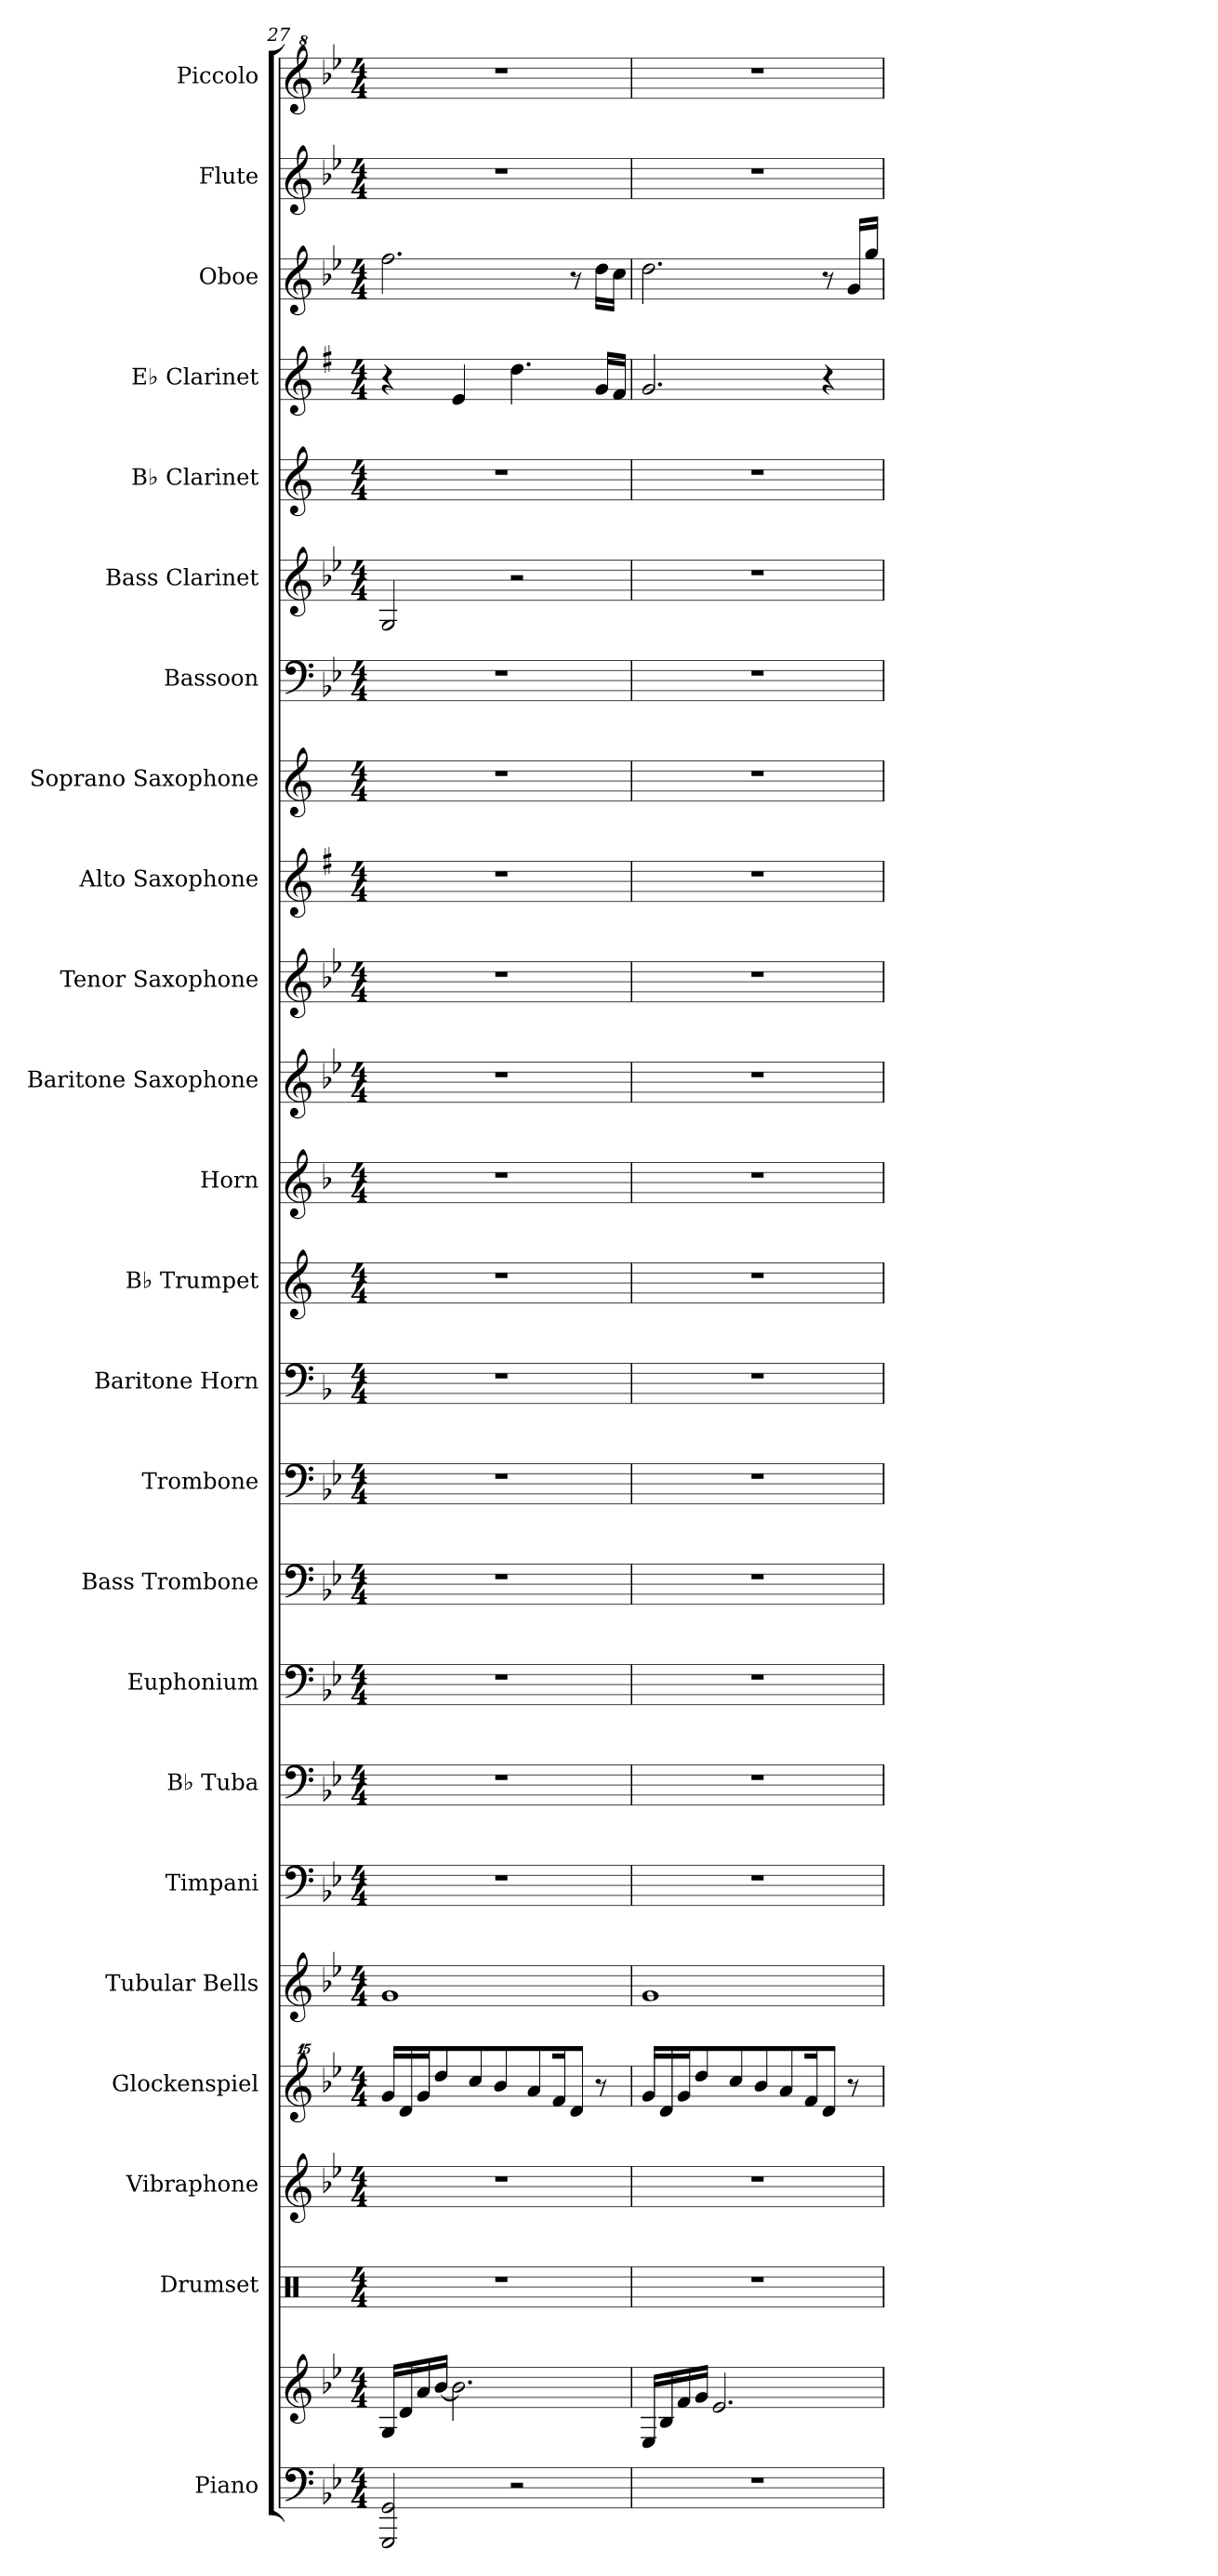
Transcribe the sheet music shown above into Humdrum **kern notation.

**kern	**kern	**kern	**kern	**kern	**kern	**kern	**kern	**kern	**kern	**kern	**kern	**kern	**kern	**kern	**kern	**kern	**kern	**kern	**kern	**kern	**kern	**kern	**kern	**kern
*part24	*part24	*part23	*part22	*part21	*part20	*part19	*part18	*part17	*part16	*part15	*part14	*part13	*part12	*part11	*part10	*part9	*part8	*part7	*part6	*part5	*part4	*part3	*part2	*part1
*staff25	*staff24	*staff23	*staff22	*staff21	*staff20	*staff19	*staff18	*staff17	*staff16	*staff15	*staff14	*staff13	*staff12	*staff11	*staff10	*staff9	*staff8	*staff7	*staff6	*staff5	*staff4	*staff3	*staff2	*staff1
*I"Piano	*	*I"Drumset	*I"Vibraphone	*I"Glockenspiel	*I"Tubular Bells	*I"Timpani	*I"B♭ Tuba	*I"Euphonium	*I"Bass Trombone	*I"Trombone	*I"Baritone Horn	*I"B♭ Trumpet	*I"Horn	*I"Baritone Saxophone	*I"Tenor Saxophone	*I"Alto Saxophone	*I"Soprano Saxophone	*I"Bassoon	*I"Bass Clarinet	*I"B♭ Clarinet	*I"E♭ Clarinet	*I"Oboe	*I"Flute	*I"Piccolo
*I'Pno.	*	*I'Drs.	*I'Vib.	*I'Glk.	*I'Tu. Be.	*I'Timp.	*I'B♭ Tu.	*I'Eu.	*I'B. Trb.	*I'Trb.	*I'Bar. Hn.	*I'B♭ Tpt.	*I'Hn.	*I'Bar. Sax.	*I'T. Sax.	*I'A. Sax.	*I'S. Sax.	*I'Bsn.	*I'B. Cl.	*I'B♭ Cl.	*I'E♭ Cl.	*I'Ob.	*I'Fl.	*I'Picc.
*clefF4	*clefG2	*clefX	*clefG2	*clefG^^2	*clefG2	*clefF4	*clefF4	*clefF4	*clefF4	*clefF4	*clefF4	*clefG2	*clefG2	*clefG2	*clefG2	*clefG2	*clefG2	*clefF4	*clefG2	*clefG2	*clefG2	*clefG2	*clefG2	*clefG^2
*	*	*	*	*	*	*	*	*	*	*	*ITrd4c7	*ITrd1c2	*ITrd4c7	*ITrd12c21	*ITrd8c14	*ITrd5c9	*ITrd1c2	*	*ITrd8c14	*ITrd1c2	*ITrd-2c-3	*	*	*ITrd-7c-12
*k[b-e-]	*k[b-e-]	*k[]	*k[b-e-]	*k[b-e-]	*k[b-e-]	*k[b-e-]	*k[b-e-]	*k[b-e-]	*k[b-e-]	*k[b-e-]	*k[b-e-]	*k[b-e-]	*k[b-e-]	*k[b-e-]	*k[b-e-]	*k[b-e-]	*k[b-e-]	*k[b-e-]	*k[b-e-]	*k[b-e-]	*k[b-e-]	*k[b-e-]	*k[b-e-]	*k[b-e-]
*B-:	*B-:	*C:	*B-:	*B-:	*B-:	*B-:	*B-:	*B-:	*B-:	*B-:	*B-:	*B-:	*B-:	*B-:	*B-:	*B-:	*B-:	*B-:	*B-:	*B-:	*B-:	*B-:	*B-:	*B-:
*M4/4	*M4/4	*M4/4	*M4/4	*M4/4	*M4/4	*M4/4	*M4/4	*M4/4	*M4/4	*M4/4	*M4/4	*M4/4	*M4/4	*M4/4	*M4/4	*M4/4	*M4/4	*M4/4	*M4/4	*M4/4	*M4/4	*M4/4	*M4/4	*M4/4
=27	=27	=27	=27	=27	=27	=27	=27	=27	=27	=27	=27	=27	=27	=27	=27	=27	=27	=27	=27	=27	=27	=27	=27	=27
2GGG/ 2GG/	16G/LL	1r	1r	16ggg/LL	1g	1r	1r	1r	1r	1r	1r	1r	1r	1r	1r	1r	1r	1r	2GG/	1r	4r	2.ff\	1r	1r
.	16d/	.	.	16ddd/	.	.	.	.	.	.	.	.	.	.	.	.	.	.	.	.	.	.	.	.
.	16a/	.	.	16ggg/J	.	.	.	.	.	.	.	.	.	.	.	.	.	.	.	.	.	.	.	.
.	[16b-/JJ	.	.	8dddd/	.	.	.	.	.	.	.	.	.	.	.	.	.	.	.	.	.	.	.	.
.	2.b-\]	.	.	.	.	.	.	.	.	.	.	.	.	.	.	.	.	.	.	.	4g/	.	.	.
.	.	.	.	8cccc/	.	.	.	.	.	.	.	.	.	.	.	.	.	.	.	.	.	.	.	.
.	.	.	.	8bbb-/	.	.	.	.	.	.	.	.	.	.	.	.	.	.	.	.	.	.	.	.
2r	.	.	.	.	.	.	.	.	.	.	.	.	.	.	.	.	.	.	2r	.	4.ff\	.	.	.
.	.	.	.	8aaa/	.	.	.	.	.	.	.	.	.	.	.	.	.	.	.	.	.	.	.	.
.	.	.	.	16fff/K	.	.	.	.	.	.	.	.	.	.	.	.	.	.	.	.	.	.	.	.
.	.	.	.	8ddd/J	.	.	.	.	.	.	.	.	.	.	.	.	.	.	.	.	.	8r	.	.
.	.	.	.	8r	.	.	.	.	.	.	.	.	.	.	.	.	.	.	.	.	16b-/LL	16dd\LL	.	.
.	.	.	.	.	.	.	.	.	.	.	.	.	.	.	.	.	.	.	.	.	16a/JJ	16cc\JJ	.	.
=28	=28	=28	=28	=28	=28	=28	=28	=28	=28	=28	=28	=28	=28	=28	=28	=28	=28	=28	=28	=28	=28	=28	=28	=28
1r	16E-/LL	1r	1r	16ggg/LL	1g	1r	1r	1r	1r	1r	1r	1r	1r	1r	1r	1r	1r	1r	1r	1r	2.b-/	2.dd\	1r	1r
.	16B-/	.	.	16ddd/	.	.	.	.	.	.	.	.	.	.	.	.	.	.	.	.	.	.	.	.
.	16f/	.	.	16ggg/J	.	.	.	.	.	.	.	.	.	.	.	.	.	.	.	.	.	.	.	.
.	16g/JJ	.	.	8dddd/	.	.	.	.	.	.	.	.	.	.	.	.	.	.	.	.	.	.	.	.
.	2.e-/	.	.	.	.	.	.	.	.	.	.	.	.	.	.	.	.	.	.	.	.	.	.	.
.	.	.	.	8cccc/	.	.	.	.	.	.	.	.	.	.	.	.	.	.	.	.	.	.	.	.
.	.	.	.	8bbb-/	.	.	.	.	.	.	.	.	.	.	.	.	.	.	.	.	.	.	.	.
.	.	.	.	8aaa/	.	.	.	.	.	.	.	.	.	.	.	.	.	.	.	.	.	.	.	.
.	.	.	.	16fff/K	.	.	.	.	.	.	.	.	.	.	.	.	.	.	.	.	.	.	.	.
.	.	.	.	8ddd/J	.	.	.	.	.	.	.	.	.	.	.	.	.	.	.	.	4r	8r	.	.
.	.	.	.	8r	.	.	.	.	.	.	.	.	.	.	.	.	.	.	.	.	.	16g/LL	.	.
.	.	.	.	.	.	.	.	.	.	.	.	.	.	.	.	.	.	.	.	.	.	16gg/JJ	.	.
=	=	=	=	=	=	=	=	=	=	=	=	=	=	=	=	=	=	=	=	=	=	=	=	=
*-	*-	*-	*-	*-	*-	*-	*-	*-	*-	*-	*-	*-	*-	*-	*-	*-	*-	*-	*-	*-	*-	*-	*-	*-
